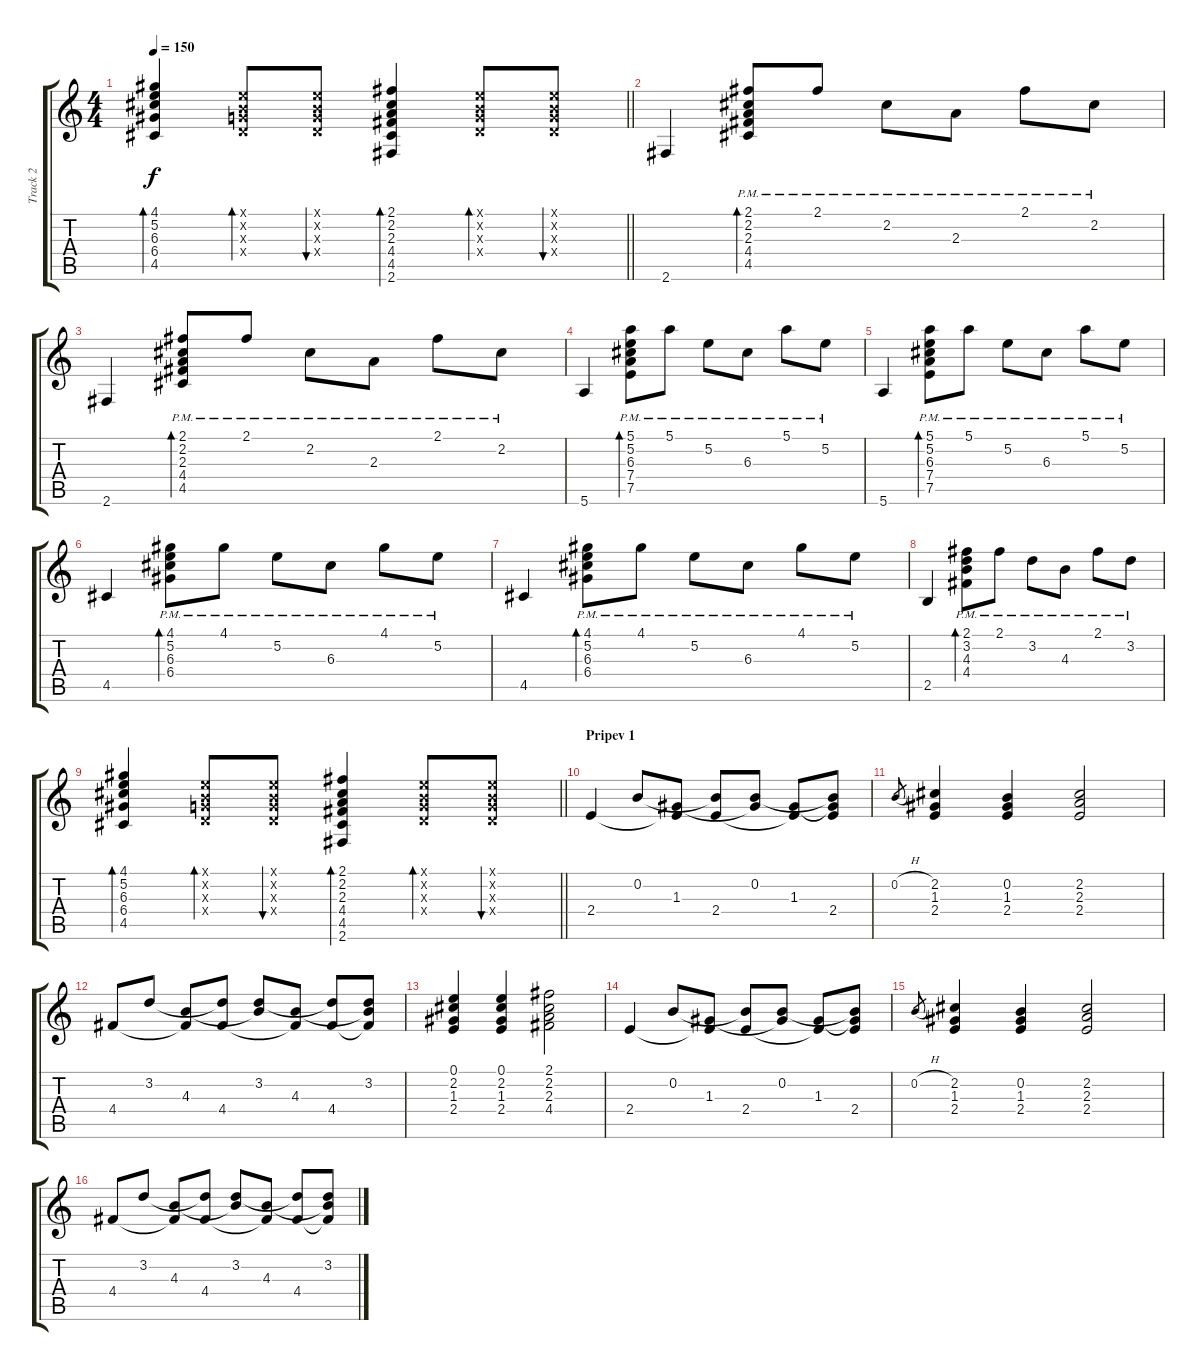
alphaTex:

\track ("Track 2" "Track 2") {instrument acousticguitarsteel}
\staff {score tabs}
\tuning (E4 B3 G3 D3 A2 E2) {hide}
\ts (4 4)
\tempo 150
\clef g2
\barLineRight lightlight
\ks c
(4.1 5.2 6.3 6.4 4.5).4{bd 60 dy f} (0.1{x} 0.2{x} 0.3{x} 0.4{x}).8{bd 60} (0.1{x} 0.2{x} 0.3{x} 0.4{x}).8{bu 60} (2.1 2.2 2.3 4.4 4.5 2.6).4{bd 60} (0.1{x} 0.2{x} 0.3{x} 0.4{x}).8{bd 60} (0.1{x} 0.2{x} 0.3{x} 0.4{x}).8{bu 60} |
2.6.4 (2.1{pm} 2.2{pm} 2.3{pm} 4.4{pm} 4.5{pm}).8{bd 120} 2.1{pm}.8 2.2{pm}.8 2.3{pm}.8 2.1{pm}.8 2.2{pm}.8 |
2.6.4 (2.1{pm} 2.2{pm} 2.3{pm} 4.4{pm} 4.5{pm}).8{bd 120} 2.1{pm}.8 2.2{pm}.8 2.3{pm}.8 2.1{pm}.8 2.2{pm}.8 |
5.6.4 (5.1{pm} 5.2{pm} 6.3{pm} 7.4{pm} 7.5{pm}).8{bd 120} 5.1{pm}.8 5.2{pm}.8 6.3{pm}.8 5.1{pm}.8 5.2{pm}.8 |
5.6.4 (5.1{pm} 5.2{pm} 6.3{pm} 7.4{pm} 7.5{pm}).8{bd 120} 5.1{pm}.8 5.2{pm}.8 6.3{pm}.8 5.1{pm}.8 5.2{pm}.8 |
4.5.4 (4.1{pm} 5.2{pm} 6.3{pm} 6.4{pm}).8{bd 120} 4.1{pm}.8 5.2{pm}.8 6.3{pm}.8 4.1{pm}.8 5.2{pm}.8 |
4.5.4 (4.1{pm} 5.2{pm} 6.3{pm} 6.4{pm}).8{bd 120} 4.1{pm}.8 5.2{pm}.8 6.3{pm}.8 4.1{pm}.8 5.2{pm}.8 |
2.5.4 (2.1{pm} 3.2{pm} 4.3{pm} 4.4{pm}).8{bd 120} 2.1{pm}.8 3.2{pm}.8 4.3{pm}.8 2.1{pm}.8 3.2{pm}.8 |
\barLineRight lightlight
(4.1 5.2 6.3 6.4 4.5).4{bd 60} (0.1{x} 0.2{x} 0.3{x} 0.4{x}).8{bd 60} (0.1{x} 0.2{x} 0.3{x} 0.4{x}).8{bu 60} (2.1 2.2 2.3 4.4 4.5 2.6).4{bd 60} (0.1{x} 0.2{x} 0.3{x} 0.4{x}).8{bd 60} (0.1{x} 0.2{x} 0.3{x} 0.4{x}).8{bu 60} |
\section ("" "Pripev 1")
2.4.4 0.2.8 (1.3 2.4{t}).8 (0.2{t} 2.4).8 (0.2 1.3{t}).8 (1.3 2.4{t}).8 (0.2{t} 1.3{t} 2.4).8 |
0.2{h}.8{gr} (2.2 1.3 2.4).4 (0.2 1.3 2.4).4 (2.2 2.3 2.4).2 |
4.4.8 3.2.8 (4.3 4.4{t}).8 (3.2{t} 4.4).8 (3.2 4.3{t}).8 (4.3 4.4{t}).8 (3.2{t} 4.4).8 (3.2 4.3{t} 4.4{t}).8 |
(0.1 2.2 1.3 2.4).4 (0.1 2.2 1.3 2.4).4 (2.1 2.2 2.3 4.4).2 |
2.4.4 0.2.8 (1.3 2.4{t}).8 (0.2{t} 2.4).8 (0.2 1.3{t}).8 (1.3 2.4{t}).8 (0.2{t} 1.3{t} 2.4).8 |
0.2{h}.8{gr} (2.2 1.3 2.4).4 (0.2 1.3 2.4).4 (2.2 2.3 2.4).2 |
4.4.8 3.2.8 (4.3 4.4{t}).8 (3.2{t} 4.4).8 (3.2 4.3{t}).8 (4.3 4.4{t}).8 (3.2{t} 4.4).8 (3.2 4.3{t} 4.4{t}).8
